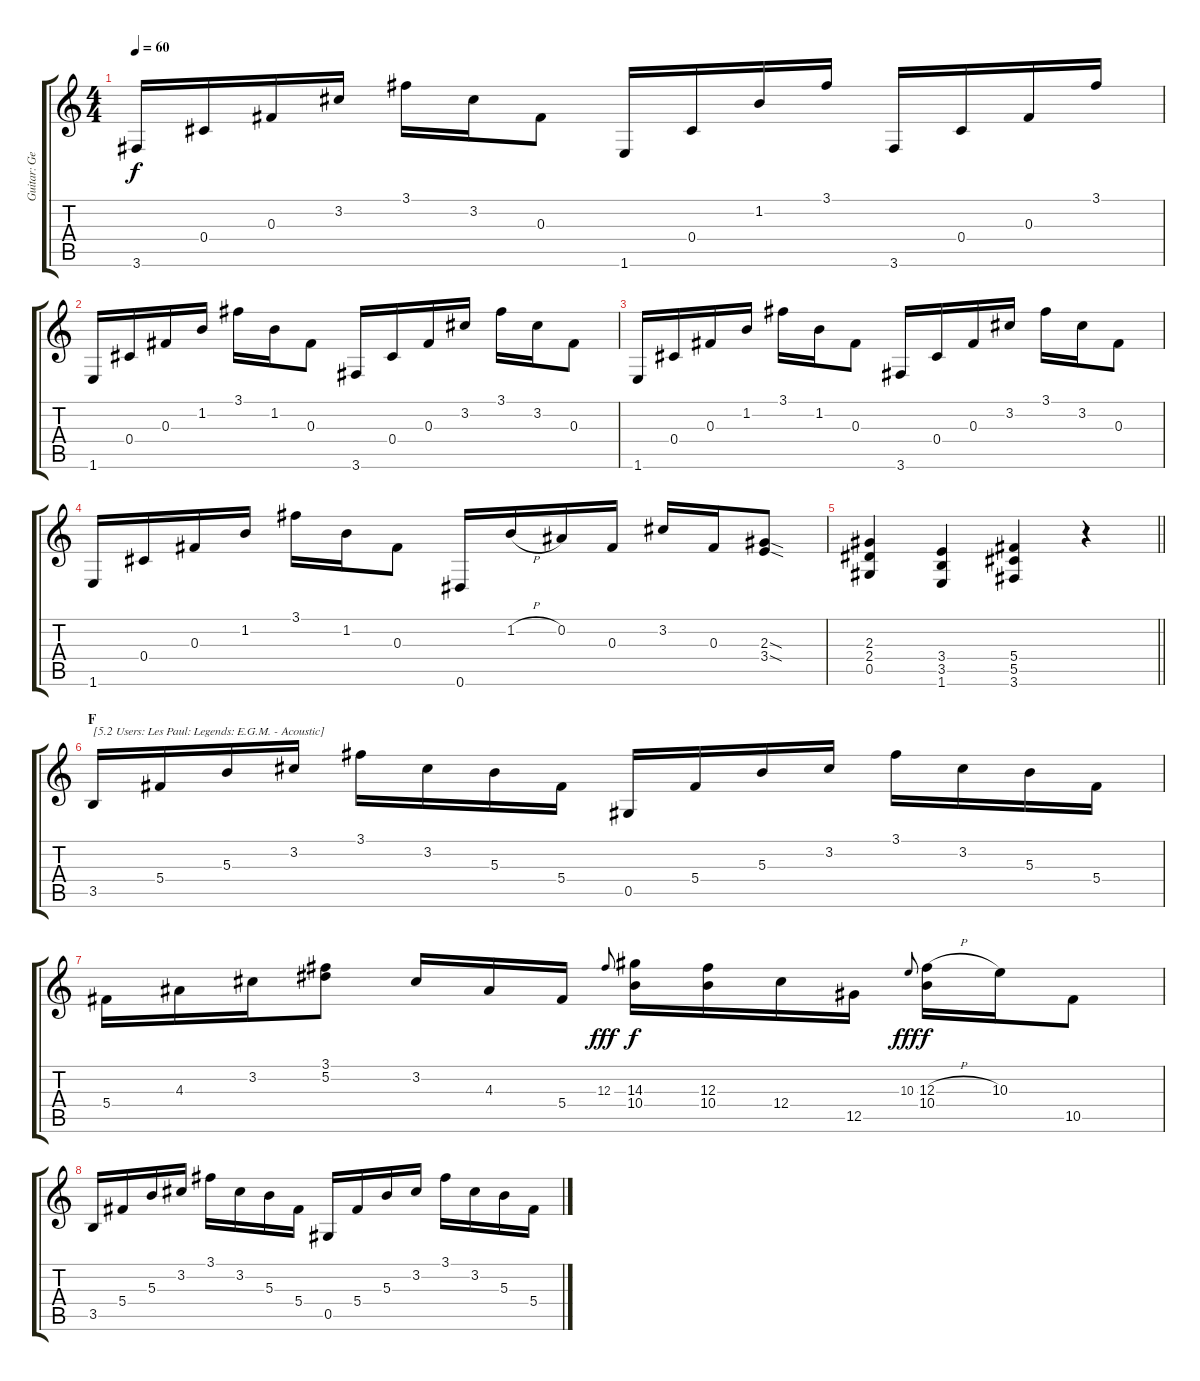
\track ("Guitar: George" "Guitar: Ge") {instrument overdrivenguitar}
\staff {score tabs}
\tuning (Eb4 Bb3 Gb3 Db3 Ab2 Eb2) {hide}
\ts (4 4)
\tempo 60
\clef g2
\ks c
3.6.16{dy f} 0.4.16 0.3.16 3.2.16 3.1.16 3.2.16 0.3.8 1.6.16 0.4.16 1.2.16 3.1.16 3.6.16 0.4.16 0.3.16 3.1.16 |
1.6.16 0.4.16 0.3.16 1.2.16 3.1.16 1.2.16 0.3.8 3.6.16 0.4.16 0.3.16 3.2.16 3.1.16 3.2.16 0.3.8 |
1.6.16 0.4.16 0.3.16 1.2.16 3.1.16 1.2.16 0.3.8 3.6.16 0.4.16 0.3.16 3.2.16 3.1.16 3.2.16 0.3.8 |
1.6.16 0.4.16 0.3.16 1.2.16 3.1.16 1.2.16 0.3.8 0.6.16 1.2{h}.16 0.2.16 0.3.16 3.2.16 0.3.16 (2.3{sod} 3.4{sod}).8 |
\barLineRight lightlight
(2.3 2.4 0.5).4 (3.4 3.5 1.6).4 (5.4 5.5 3.6).4 r.4 |
\section ("" "F")
3.5.16{txt "[5.2 Users: Les Paul: Legends: E.G.M. - Acoustic]" instrument electricguitarclean} 5.4.16 5.3.16 3.2.16 3.1.16 3.2.16 5.3.16 5.4.16 0.5.16 5.4.16 5.3.16 3.2.16 3.1.16 3.2.16 5.3.16 5.4.16 |
5.4.16 4.3.16 3.2.16 (3.1 5.2).8 3.2.16 4.3.16 5.4.16 12.3.8{gr onbeat dy fff} (14.3 10.4).16{dy f} (12.3 10.4).16 12.4.16 12.5.16 10.3.8{gr onbeat dy fff} (12.3{h} 10.4).16{dy f} 10.3.16 10.5.8 |
3.5.16 5.4.16 5.3.16 3.2.16 3.1.16 3.2.16 5.3.16 5.4.16 0.5.16 5.4.16 5.3.16 3.2.16 3.1.16 3.2.16 5.3.16 5.4.16
